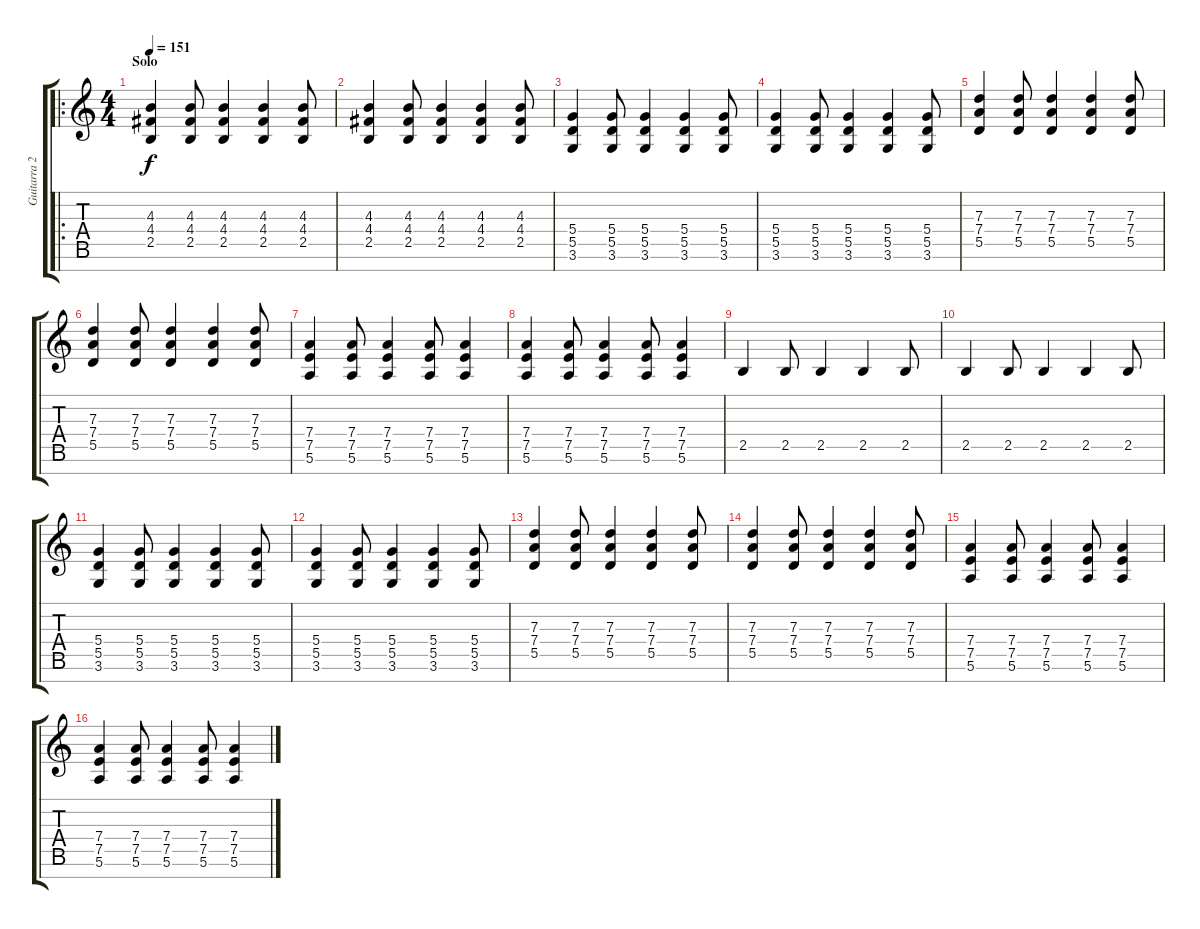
\track ("Guitarra 2" "Guitarra 2") {instrument distortionguitar}
\staff {score tabs}
\tuning (E4 B3 G3 D3 A2 E2 B1) {hide}
\ro
\ts (4 4)
\section ("" "Solo")
\tempo 151
\clef g2
\ks c
(4.3 4.4 2.5).4{dy f volume 14 balance 8} (4.3 4.4 2.5).8 (4.3 4.4 2.5).4 (4.3 4.4 2.5).4 (4.3 4.4 2.5).8 |
(4.3 4.4 2.5).4 (4.3 4.4 2.5).8 (4.3 4.4 2.5).4 (4.3 4.4 2.5).4 (4.3 4.4 2.5).8 |
(5.4 5.5 3.6).4 (5.4 5.5 3.6).8 (5.4 5.5 3.6).4 (5.4 5.5 3.6).4 (5.4 5.5 3.6).8 |
(5.4 5.5 3.6).4 (5.4 5.5 3.6).8 (5.4 5.5 3.6).4 (5.4 5.5 3.6).4 (5.4 5.5 3.6).8 |
(7.3 7.4 5.5).4 (7.3 7.4 5.5).8 (7.3 7.4 5.5).4 (7.3 7.4 5.5).4 (7.3 7.4 5.5).8 |
(7.3 7.4 5.5).4 (7.3 7.4 5.5).8 (7.3 7.4 5.5).4 (7.3 7.4 5.5).4 (7.3 7.4 5.5).8 |
(7.4 7.5 5.6).4 (7.4 7.5 5.6).8 (7.4 7.5 5.6).4 (7.4 7.5 5.6).8 (7.4 7.5 5.6).4 |
(7.4 7.5 5.6).4 (7.4 7.5 5.6).8 (7.4 7.5 5.6).4 (7.4 7.5 5.6).8 (7.4 7.5 5.6).4 |
2.5.4{volume 14 balance 0} 2.5.8 2.5.4 2.5.4 2.5.8 |
2.5.4 2.5.8 2.5.4 2.5.4 2.5.8 |
(5.4 5.5 3.6).4 (5.4 5.5 3.6).8 (5.4 5.5 3.6).4 (5.4 5.5 3.6).4 (5.4 5.5 3.6).8 |
(5.4 5.5 3.6).4 (5.4 5.5 3.6).8 (5.4 5.5 3.6).4 (5.4 5.5 3.6).4 (5.4 5.5 3.6).8 |
(7.3 7.4 5.5).4 (7.3 7.4 5.5).8 (7.3 7.4 5.5).4 (7.3 7.4 5.5).4 (7.3 7.4 5.5).8 |
(7.3 7.4 5.5).4 (7.3 7.4 5.5).8 (7.3 7.4 5.5).4 (7.3 7.4 5.5).4 (7.3 7.4 5.5).8 |
(7.4 7.5 5.6).4 (7.4 7.5 5.6).8 (7.4 7.5 5.6).4 (7.4 7.5 5.6).8 (7.4 7.5 5.6).4 |
(7.4 7.5 5.6).4 (7.4 7.5 5.6).8 (7.4 7.5 5.6).4 (7.4 7.5 5.6).8 (7.4 7.5 5.6).4
